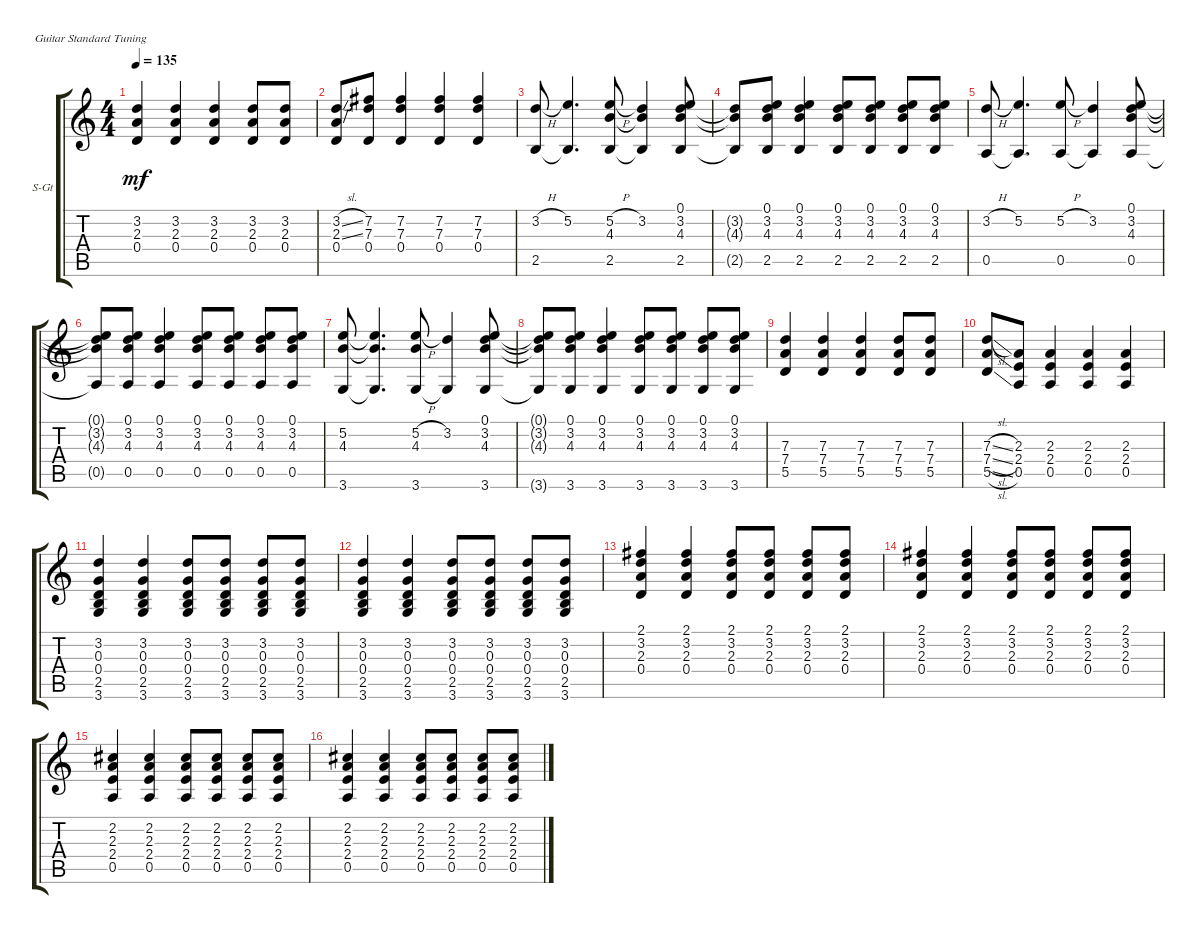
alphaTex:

\defaultSystemsLayout 4
\bracketExtendMode groupsimilarinstruments
\firstSystemTrackNameOrientation horizontal
\otherSystemsTrackNameOrientation horizontal
\track ("Steel Guitar" "S-Gt") {instrument acousticguitarsteel}
\staff {score tabs}
\tuning (E4 B3 G3 D3 A2 E2)
\ts (4 4)
\tempo 135
\clef g2
\ks c
(0.4 2.3 3.2).4{dy mf} (0.4 2.3 3.2).4 (0.4 2.3 3.2).4 (0.4 2.3 3.2).8 (0.4 2.3 3.2).8 |
(0.4 2.3{sl} 3.2{sl}).8 (0.4 7.3 7.2).8 (0.4 7.3 7.2).4 (0.4 7.3 7.2).4 (0.4 7.3 7.2).4 |
(3.2{h} 2.5).8 (2.5{t} 5.2).4{d} (2.5 5.2{h} 4.3).8 (3.2 2.5{t} 4.3{t}).4 (3.2 4.3 2.5 0.1).8 |
(3.2{t} 4.3{t} 2.5{t}).8 (3.2 4.3 2.5 0.1).8 (3.2 4.3 2.5 0.1).4 (3.2 4.3 2.5 0.1).8 (3.2 4.3 2.5 0.1).8 (3.2 4.3 2.5 0.1).8 (3.2 4.3 2.5 0.1).8 |
(0.5 3.2{h}).8 (5.2 0.5{t}).4{d} (0.5 5.2{h}).8 (0.5{t} 3.2).4 (0.5 3.2 4.3 0.1).8 |
(4.3{t} 3.2{t} 0.5{t} 0.1{t}).8 (4.3 0.5 3.2 0.1).8 (0.5 3.2 4.3 0.1).4 (0.5 3.2 4.3 0.1).8 (0.5 3.2 4.3 0.1).8 (0.5 3.2 4.3 0.1).8 (0.5 3.2 4.3 0.1).8 |
(4.3 3.6 5.2).8 (3.6{t} 5.2{t} 4.3{t}).4{d} (3.6 5.2{h} 4.3).8 (3.2 3.6{t}).4 (3.2 4.3 3.6 0.1).8 |
(3.6{t} 3.2{t} 4.3{t} 0.1{t}).8 (3.6 3.2 4.3 0.1).8 (3.6 3.2 4.3 0.1).4 (3.6 3.2 4.3 0.1).8 (3.6 3.2 4.3 0.1).8 (3.6 3.2 4.3 0.1).8 (3.6 3.2 4.3 0.1).8 |
(7.4 5.5 7.3).4 (7.4 5.5 7.3).4 (7.4 5.5 7.3).4 (7.4 5.5 7.3).8 (7.4 5.5 7.3).8 |
(7.4{sl} 5.5{sl} 7.3{sl}).8 (0.5 2.4 2.3).8 (0.5 2.4 2.3).4 (0.5 2.4 2.3).4 (0.5 2.4 2.3).4 |
(3.6 2.5 0.4 0.3 3.2).4 (3.6 2.5 0.4 0.3 3.2).4 (3.6 2.5 0.4 0.3 3.2).8 (3.6 2.5 0.4 0.3 3.2).8 (3.6 2.5 0.4 0.3 3.2).8 (3.6 2.5 0.4 0.3 3.2).8 |
(3.6 2.5 0.4 0.3 3.2).4 (3.6 2.5 0.4 0.3 3.2).4 (3.6 2.5 0.4 0.3 3.2).8 (3.6 2.5 0.4 0.3 3.2).8 (3.6 2.5 0.4 0.3 3.2).8 (3.6 2.5 0.4 0.3 3.2).8 |
(0.4 2.3 3.2 2.1).4 (0.4 2.3 3.2 2.1).4 (0.4 2.3 3.2 2.1).8 (0.4 2.3 3.2 2.1).8 (0.4 2.3 3.2 2.1).8 (0.4 2.3 3.2 2.1).8 |
(0.4 2.3 3.2 2.1).4 (0.4 2.3 3.2 2.1).4 (0.4 2.3 3.2 2.1).8 (0.4 2.3 3.2 2.1).8 (0.4 2.3 3.2 2.1).8 (0.4 2.3 3.2 2.1).8 |
(2.4 2.3 2.2 0.5).4 (2.4 2.3 2.2 0.5).4 (2.4 2.3 2.2 0.5).8 (2.4 2.3 2.2 0.5).8 (2.4 2.3 2.2 0.5).8 (2.4 2.3 2.2 0.5).8 |
(2.4 2.3 2.2 0.5).4 (2.4 2.3 2.2 0.5).4 (2.4 2.3 2.2 0.5).8 (2.4 2.3 2.2 0.5).8 (2.4 2.3 2.2 0.5).8 (2.4 2.3 2.2 0.5).8
